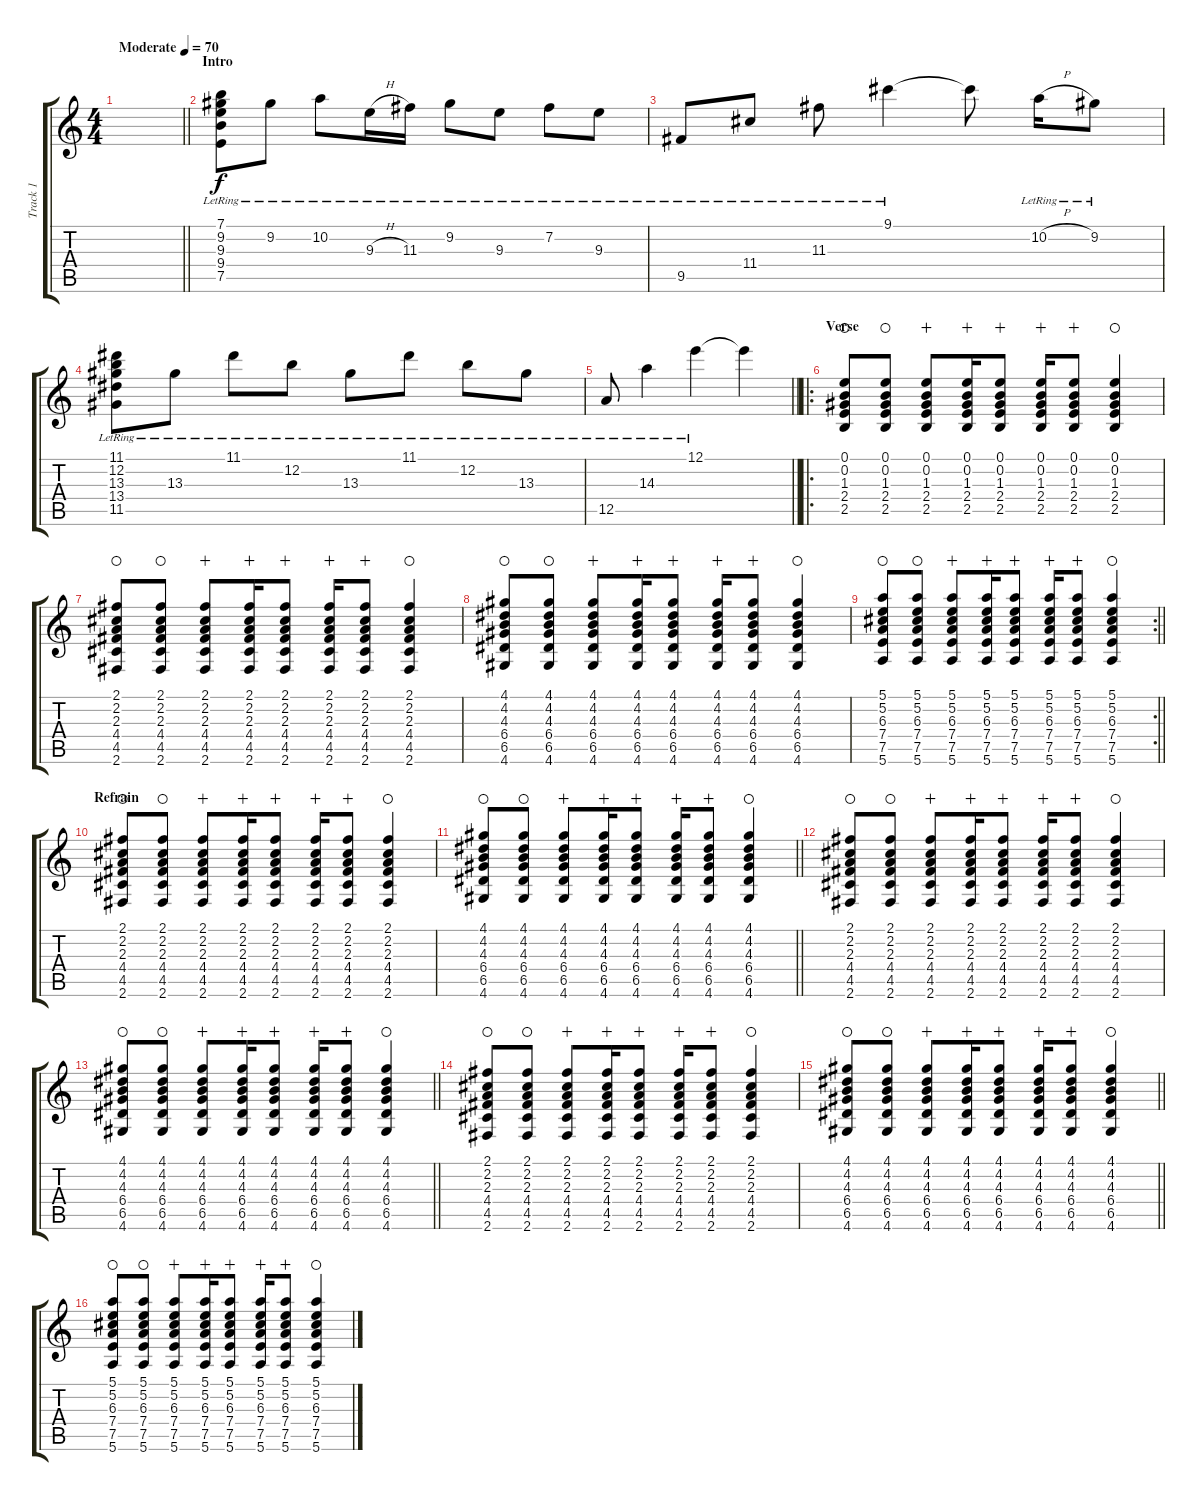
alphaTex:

\track ("Track 1" "Track 1") {instrument electricguitarclean}
\staff {score tabs}
\tuning (E4 B3 G3 D3 A2 E2) {hide}
\ts (4 4)
\tempo (70 "Moderate")
\clef g2
\barLineRight lightlight
\ks c
|
\section ("" "Intro")
(7.1{lr} 9.2{lr} 9.3{lr} 9.4{lr} 7.5{lr}).8 9.2{lr}.8 10.2{lr}.8 9.3{h lr}.16 11.3{lr}.16 9.2{lr}.8 9.3{lr}.8 7.2{lr}.8 9.3{lr}.8 |
9.5{lr}.8 11.4{lr}.8 11.3{lr}.8 9.1{lr}.4 9.1{t}.8 10.2{h lr}.16 9.2{lr}.8 |
(11.1{lr} 12.2{lr} 13.3{lr} 13.4{lr} 11.5{lr}).8 13.3{lr}.8 11.1{lr}.8 12.2{lr}.8 13.3{lr}.8 11.1{lr}.8 12.2{lr}.8 13.3{lr}.8 |
\barLineRight lightlight
12.5{lr}.8 14.3{lr}.4 12.1{lr}.4 12.1{t}.4 |
\ro
\section ("" "Verse")
(0.1 0.2 1.3 2.4 2.5).8{waho} (0.1 0.2 1.3 2.4 2.5).8{waho} (0.1 0.2 1.3 2.4 2.5).8{wahc} (0.1 0.2 1.3 2.4 2.5).16{wahc} (0.1 0.2 1.3 2.4 2.5).8{wahc} (0.1 0.2 1.3 2.4 2.5).16{wahc} (0.1 0.2 1.3 2.4 2.5).8{wahc} (0.1 0.2 1.3 2.4 2.5).4{waho} |
(2.1 2.2 2.3 4.4 4.5 2.6).8{waho} (2.1 2.2 2.3 4.4 4.5 2.6).8{waho} (2.1 2.2 2.3 4.4 4.5 2.6).8{wahc} (2.1 2.2 2.3 4.4 4.5 2.6).16{wahc} (2.1 2.2 2.3 4.4 4.5 2.6).8{wahc} (2.1 2.2 2.3 4.4 4.5 2.6).16{wahc} (2.1 2.2 2.3 4.4 4.5 2.6).8{wahc} (2.1 2.2 2.3 4.4 4.5 2.6).4{waho} |
(4.1 4.2 4.3 6.4 6.5 4.6).8{waho} (4.1 4.2 4.3 6.4 6.5 4.6).8{waho} (4.1 4.2 4.3 6.4 6.5 4.6).8{wahc} (4.1 4.2 4.3 6.4 6.5 4.6).16{wahc} (4.1 4.2 4.3 6.4 6.5 4.6).8{wahc} (4.1 4.2 4.3 6.4 6.5 4.6).16{wahc} (4.1 4.2 4.3 6.4 6.5 4.6).8{wahc} (4.1 4.2 4.3 6.4 6.5 4.6).4{waho} |
\rc 2
\barLineRight lightlight
(5.1 5.2 6.3 7.4 7.5 5.6).8{waho} (5.1 5.2 6.3 7.4 7.5 5.6).8{waho} (5.1 5.2 6.3 7.4 7.5 5.6).8{wahc} (5.1 5.2 6.3 7.4 7.5 5.6).16{wahc} (5.1 5.2 6.3 7.4 7.5 5.6).8{wahc} (5.1 5.2 6.3 7.4 7.5 5.6).16{wahc} (5.1 5.2 6.3 7.4 7.5 5.6).8{wahc} (5.1 5.2 6.3 7.4 7.5 5.6).4{waho} |
\section ("" "Refrain")
(2.1 2.2 2.3 4.4 4.5 2.6).8{waho} (2.1 2.2 2.3 4.4 4.5 2.6).8{waho} (2.1 2.2 2.3 4.4 4.5 2.6).8{wahc} (2.1 2.2 2.3 4.4 4.5 2.6).16{wahc} (2.1 2.2 2.3 4.4 4.5 2.6).8{wahc} (2.1 2.2 2.3 4.4 4.5 2.6).16{wahc} (2.1 2.2 2.3 4.4 4.5 2.6).8{wahc} (2.1 2.2 2.3 4.4 4.5 2.6).4{waho} |
\barLineRight lightlight
(4.1 4.2 4.3 6.4 6.5 4.6).8{waho} (4.1 4.2 4.3 6.4 6.5 4.6).8{waho} (4.1 4.2 4.3 6.4 6.5 4.6).8{wahc} (4.1 4.2 4.3 6.4 6.5 4.6).16{wahc} (4.1 4.2 4.3 6.4 6.5 4.6).8{wahc} (4.1 4.2 4.3 6.4 6.5 4.6).16{wahc} (4.1 4.2 4.3 6.4 6.5 4.6).8{wahc} (4.1 4.2 4.3 6.4 6.5 4.6).4{waho} |
(2.1 2.2 2.3 4.4 4.5 2.6).8{waho} (2.1 2.2 2.3 4.4 4.5 2.6).8{waho} (2.1 2.2 2.3 4.4 4.5 2.6).8{wahc} (2.1 2.2 2.3 4.4 4.5 2.6).16{wahc} (2.1 2.2 2.3 4.4 4.5 2.6).8{wahc} (2.1 2.2 2.3 4.4 4.5 2.6).16{wahc} (2.1 2.2 2.3 4.4 4.5 2.6).8{wahc} (2.1 2.2 2.3 4.4 4.5 2.6).4{waho} |
\barLineRight lightlight
(4.1 4.2 4.3 6.4 6.5 4.6).8{waho} (4.1 4.2 4.3 6.4 6.5 4.6).8{waho} (4.1 4.2 4.3 6.4 6.5 4.6).8{wahc} (4.1 4.2 4.3 6.4 6.5 4.6).16{wahc} (4.1 4.2 4.3 6.4 6.5 4.6).8{wahc} (4.1 4.2 4.3 6.4 6.5 4.6).16{wahc} (4.1 4.2 4.3 6.4 6.5 4.6).8{wahc} (4.1 4.2 4.3 6.4 6.5 4.6).4{waho} |
(2.1 2.2 2.3 4.4 4.5 2.6).8{waho} (2.1 2.2 2.3 4.4 4.5 2.6).8{waho} (2.1 2.2 2.3 4.4 4.5 2.6).8{wahc} (2.1 2.2 2.3 4.4 4.5 2.6).16{wahc} (2.1 2.2 2.3 4.4 4.5 2.6).8{wahc} (2.1 2.2 2.3 4.4 4.5 2.6).16{wahc} (2.1 2.2 2.3 4.4 4.5 2.6).8{wahc} (2.1 2.2 2.3 4.4 4.5 2.6).4{waho} |
\barLineRight lightlight
(4.1 4.2 4.3 6.4 6.5 4.6).8{waho} (4.1 4.2 4.3 6.4 6.5 4.6).8{waho} (4.1 4.2 4.3 6.4 6.5 4.6).8{wahc} (4.1 4.2 4.3 6.4 6.5 4.6).16{wahc} (4.1 4.2 4.3 6.4 6.5 4.6).8{wahc} (4.1 4.2 4.3 6.4 6.5 4.6).16{wahc} (4.1 4.2 4.3 6.4 6.5 4.6).8{wahc} (4.1 4.2 4.3 6.4 6.5 4.6).4{waho} |
(5.1 5.2 6.3 7.4 7.5 5.6).8{waho} (5.1 5.2 6.3 7.4 7.5 5.6).8{waho} (5.1 5.2 6.3 7.4 7.5 5.6).8{wahc} (5.1 5.2 6.3 7.4 7.5 5.6).16{wahc} (5.1 5.2 6.3 7.4 7.5 5.6).8{wahc} (5.1 5.2 6.3 7.4 7.5 5.6).16{wahc} (5.1 5.2 6.3 7.4 7.5 5.6).8{wahc} (5.1 5.2 6.3 7.4 7.5 5.6).4{waho}
